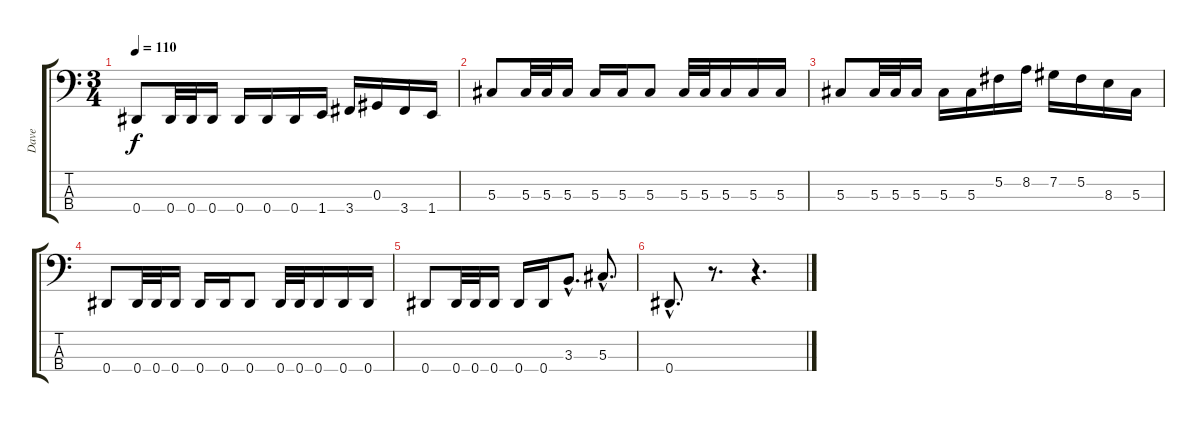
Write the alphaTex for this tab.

\track ("Dave" "Dave") {instrument electricbasspick}
\staff {score tabs}
\tuning (Gb2 Db2 Ab1 Eb1) {hide}
\ts (3 4)
\tempo 110
\clef f4
\ks c
0.4.8{dy f} 0.4.32 0.4.32 0.4.16 0.4.16 0.4.16 0.4.16 1.4.16 3.4.16 0.3.16 3.4.16 1.4.16 |
5.3.8 5.3.32 5.3.32 5.3.16 5.3.16 5.3.16 5.3.8 5.3.32 5.3.32 5.3.16 5.3.16 5.3.16 |
5.3.8 5.3.32 5.3.32 5.3.16 5.3.16 5.3.16 5.2.16 8.2.16 7.2.16 5.2.16 8.3.16 5.3.16 |
0.4.8 0.4.32 0.4.32 0.4.16 0.4.16 0.4.16 0.4.8 0.4.32 0.4.32 0.4.16 0.4.16 0.4.16 |
0.4.8 0.4.32 0.4.32 0.4.16 0.4.16 0.4.16 3.3{hac}.8{d} 5.3{hac}.8{d} |
0.4{hac}.8{d} r.8{d} r.4{d}
